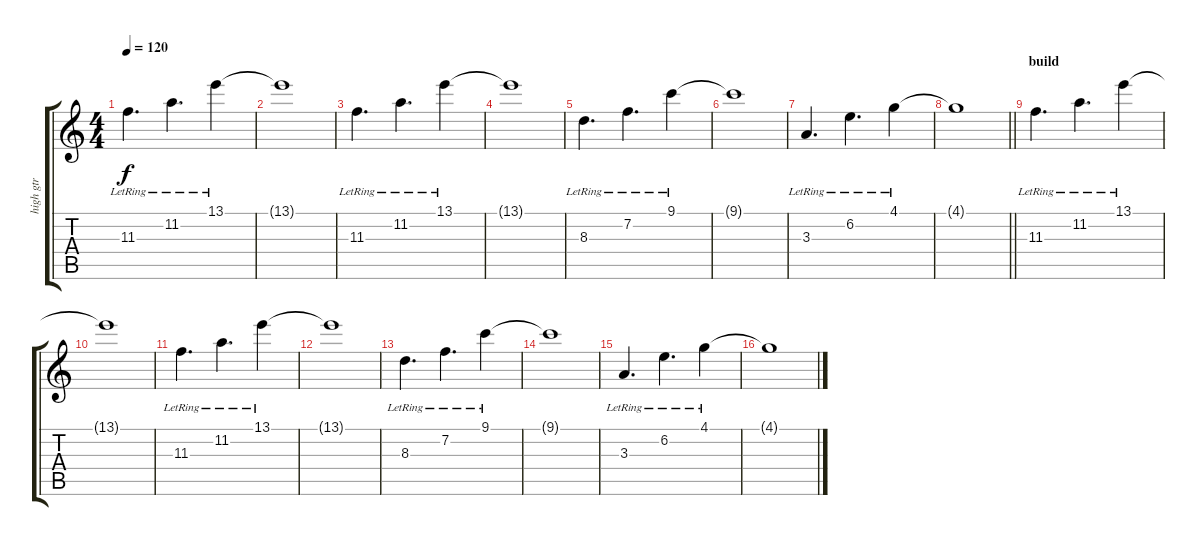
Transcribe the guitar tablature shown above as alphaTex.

\track ("high gtr" "high gtr") {instrument electricguitarjazz}
\staff {score tabs}
\tuning (Eb4 Bb3 Gb3 Db3 Ab2 Db2) {hide}
\ts (4 4)
\tempo 120
\clef g2
\ks c
11.3{lr}.4{d dy f} 11.2{lr}.4{d} 13.1{lr}.4 |
13.1{t}.1 |
11.3{lr}.4{d} 11.2{lr}.4{d} 13.1{lr}.4 |
13.1{t}.1 |
8.3{lr}.4{d} 7.2{lr}.4{d} 9.1{lr}.4 |
9.1{t}.1 |
3.3{lr}.4{d} 6.2{lr}.4{d} 4.1{lr}.4 |
\barLineRight lightlight
4.1{t}.1 |
\section ("" "build")
11.3{lr}.4{d} 11.2{lr}.4{d} 13.1{lr}.4 |
13.1{t}.1 |
11.3{lr}.4{d} 11.2{lr}.4{d} 13.1{lr}.4 |
13.1{t}.1 |
8.3{lr}.4{d} 7.2{lr}.4{d} 9.1{lr}.4 |
9.1{t}.1 |
3.3{lr}.4{d} 6.2{lr}.4{d} 4.1{lr}.4 |
4.1{t}.1
